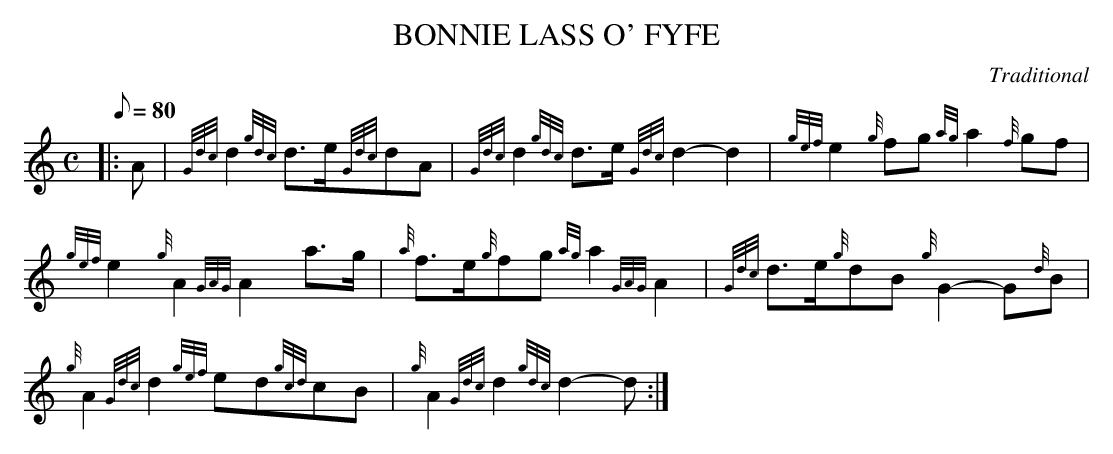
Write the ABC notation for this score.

X:1
T:BONNIE LASS O' FYFE
M:C
L:1/8
Q:80
C:Traditional
K:HP
|: A|
{Gdc}d2{gdc}d3/2e/2{Gdc}-dA|
{Gdc}d2{gdc}d3/2e/2{Gdc}d2-d2|
{gef}e2{g}fg{ag}a2{f}gf|  !
{gef}e2{g}A2{GAG}A2a3/2g/2|
{a}f3/2e/2{g}fg{ag}a2{GAG}A2|
{Gdc}d3/2e/2{g}dB{g}G2-G{d}B|  !
{g}A2{Gdc}d2{gef}ed{gcd}cB|
{g}A2{Gdc}d2{gdc}d2-d:|

